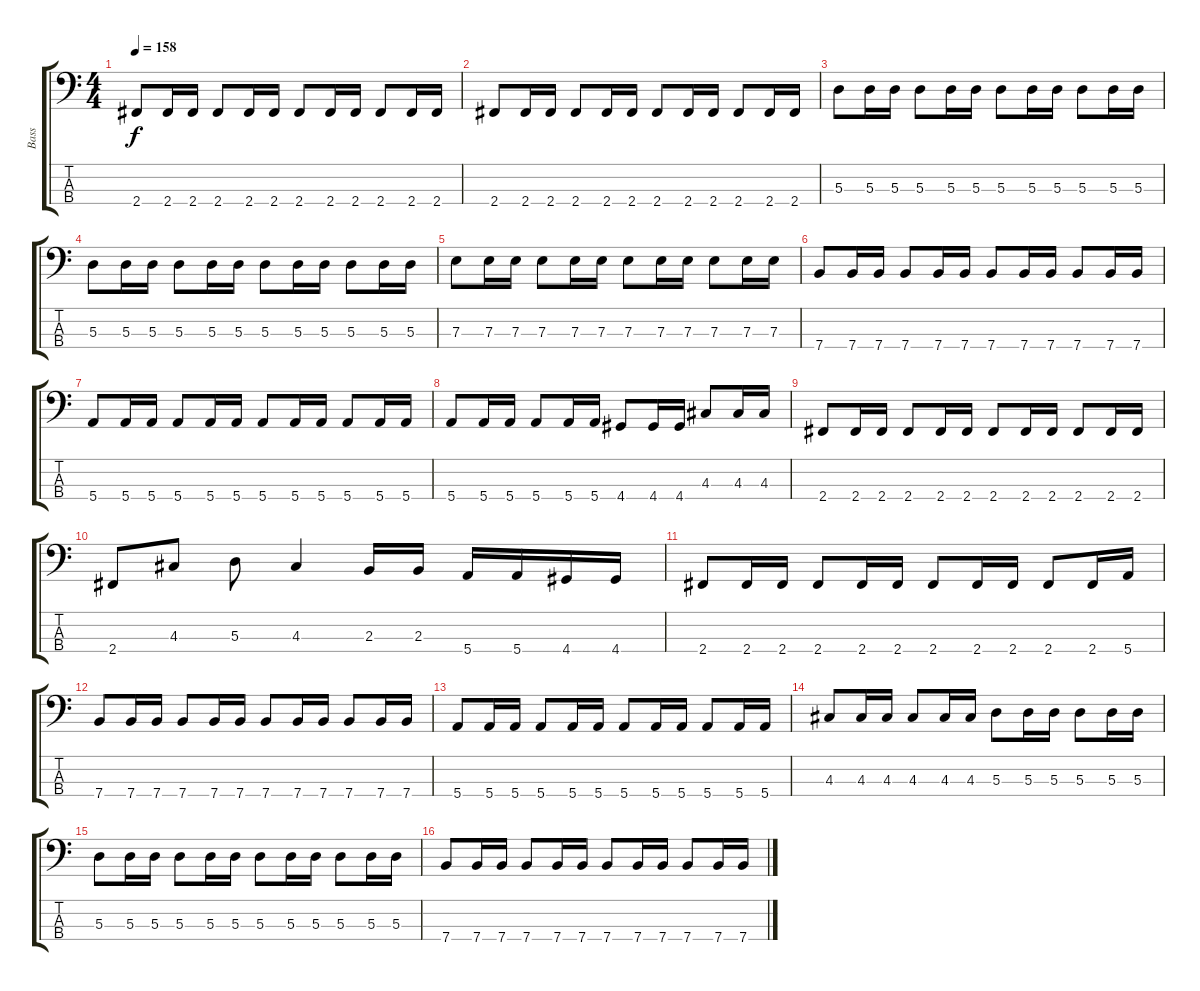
\track ("Bass" "Bass") {instrument electricbasspick}
\staff {score tabs}
\tuning (G2 D2 A1 E1) {hide}
\ts (4 4)
\section ("" "")
\tempo 158
\clef f4
\ks c
2.4.8{dy f} 2.4.16 2.4.16 2.4.8 2.4.16 2.4.16 2.4.8 2.4.16 2.4.16 2.4.8 2.4.16 2.4.16 |
2.4.8 2.4.16 2.4.16 2.4.8 2.4.16 2.4.16 2.4.8 2.4.16 2.4.16 2.4.8 2.4.16 2.4.16 |
5.3.8 5.3.16 5.3.16 5.3.8 5.3.16 5.3.16 5.3.8 5.3.16 5.3.16 5.3.8 5.3.16 5.3.16 |
5.3.8 5.3.16 5.3.16 5.3.8 5.3.16 5.3.16 5.3.8 5.3.16 5.3.16 5.3.8 5.3.16 5.3.16 |
7.3.8 7.3.16 7.3.16 7.3.8 7.3.16 7.3.16 7.3.8 7.3.16 7.3.16 7.3.8 7.3.16 7.3.16 |
7.4.8 7.4.16 7.4.16 7.4.8 7.4.16 7.4.16 7.4.8 7.4.16 7.4.16 7.4.8 7.4.16 7.4.16 |
5.4.8 5.4.16 5.4.16 5.4.8 5.4.16 5.4.16 5.4.8 5.4.16 5.4.16 5.4.8 5.4.16 5.4.16 |
5.4.8 5.4.16 5.4.16 5.4.8 5.4.16 5.4.16 4.4.8 4.4.16 4.4.16 4.3.8 4.3.16 4.3.16 |
2.4.8 2.4.16 2.4.16 2.4.8 2.4.16 2.4.16 2.4.8 2.4.16 2.4.16 2.4.8 2.4.16 2.4.16 |
\section ("" "")
2.4.8 4.3.8 5.3.8 4.3.4 2.3.16 2.3.16 5.4.16 5.4.16 4.4.16 4.4.16 |
2.4.8 2.4.16 2.4.16 2.4.8 2.4.16 2.4.16 2.4.8 2.4.16 2.4.16 2.4.8 2.4.16 5.4.16 |
7.4.8 7.4.16 7.4.16 7.4.8 7.4.16 7.4.16 7.4.8 7.4.16 7.4.16 7.4.8 7.4.16 7.4.16 |
5.4.8 5.4.16 5.4.16 5.4.8 5.4.16 5.4.16 5.4.8 5.4.16 5.4.16 5.4.8 5.4.16 5.4.16 |
4.3.8 4.3.16 4.3.16 4.3.8 4.3.16 4.3.16 5.3.8 5.3.16 5.3.16 5.3.8 5.3.16 5.3.16 |
5.3.8 5.3.16 5.3.16 5.3.8 5.3.16 5.3.16 5.3.8 5.3.16 5.3.16 5.3.8 5.3.16 5.3.16 |
7.4.8 7.4.16 7.4.16 7.4.8 7.4.16 7.4.16 7.4.8 7.4.16 7.4.16 7.4.8 7.4.16 7.4.16
